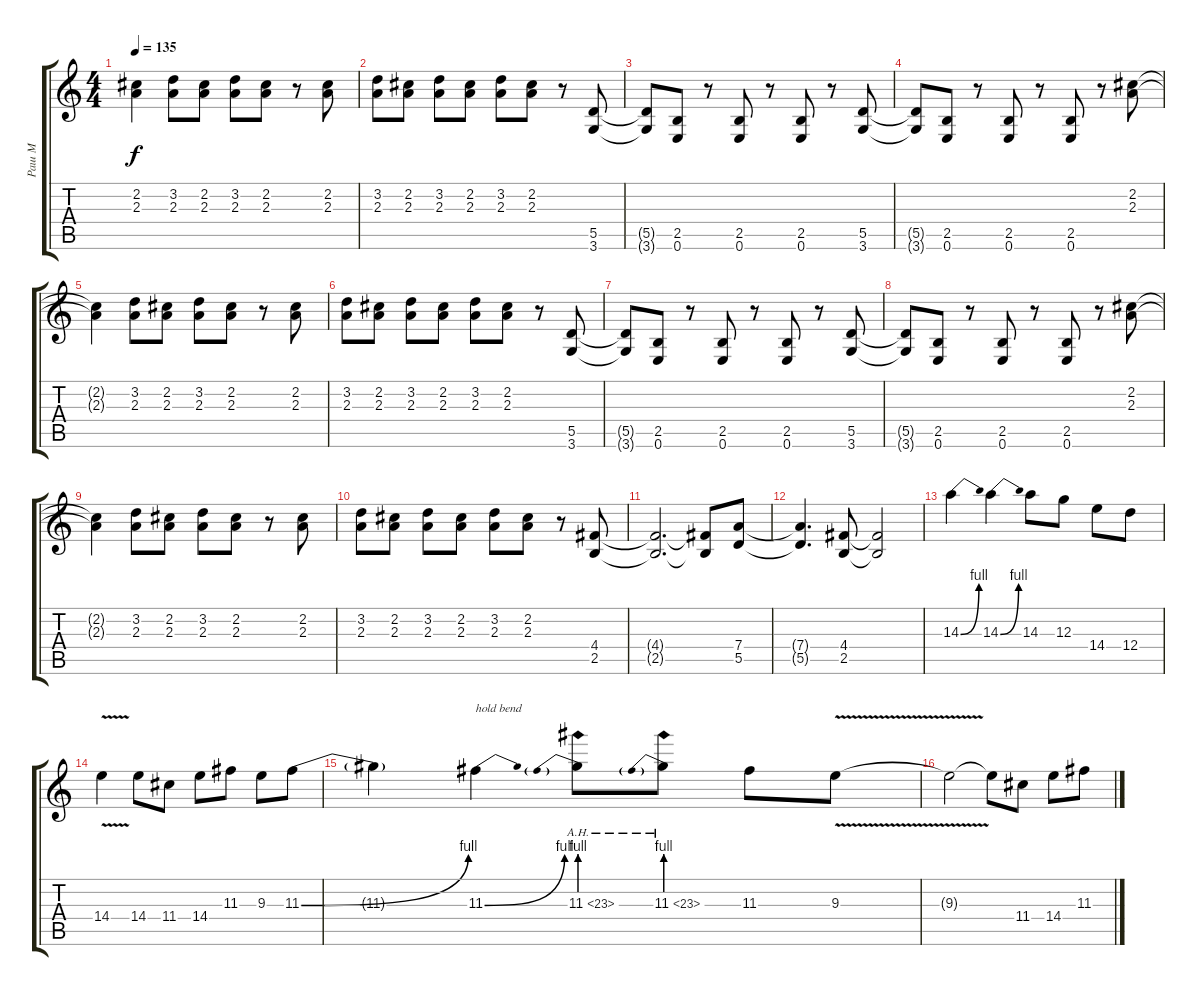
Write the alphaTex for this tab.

\track ("Раш М" "Раш М") {instrument distortionguitar}
\staff {score tabs}
\tuning (E4 B3 G3 D3 A2 E2) {hide}
\ts (4 4)
\tempo 135
\clef g2
\ks c
(2.2{t} 2.3{t}).4{dy f} (3.2 2.3).8 (2.2 2.3).8 (3.2 2.3).8 (2.2 2.3).8 r.8 (2.2 2.3).8 |
(3.2 2.3).8 (2.2 2.3).8 (3.2 2.3).8 (2.2 2.3).8 (3.2 2.3).8 (2.2 2.3).8 r.8 (5.5 3.6).8 |
(5.5{t} 3.6{t}).8 (2.5 0.6).8 r.8 (2.5 0.6).8 r.8 (2.5 0.6).8 r.8 (5.5 3.6).8 |
(5.5{t} 3.6{t}).8 (2.5 0.6).8 r.8 (2.5 0.6).8 r.8 (2.5 0.6).8 r.8 (2.2 2.3).8 |
(2.2{t} 2.3{t}).4 (3.2 2.3).8 (2.2 2.3).8 (3.2 2.3).8 (2.2 2.3).8 r.8 (2.2 2.3).8 |
(3.2 2.3).8 (2.2 2.3).8 (3.2 2.3).8 (2.2 2.3).8 (3.2 2.3).8 (2.2 2.3).8 r.8 (5.5 3.6).8 |
(5.5{t} 3.6{t}).8 (2.5 0.6).8 r.8 (2.5 0.6).8 r.8 (2.5 0.6).8 r.8 (5.5 3.6).8 |
(5.5{t} 3.6{t}).8 (2.5 0.6).8 r.8 (2.5 0.6).8 r.8 (2.5 0.6).8 r.8 (2.2 2.3).8 |
(2.2{t} 2.3{t}).4 (3.2 2.3).8 (2.2 2.3).8 (3.2 2.3).8 (2.2 2.3).8 r.8 (2.2 2.3).8 |
(3.2 2.3).8 (2.2 2.3).8 (3.2 2.3).8 (2.2 2.3).8 (3.2 2.3).8 (2.2 2.3).8 r.8 (4.4 2.5).8 |
(4.4{t} 2.5{t}).2{d} (4.4{t} 2.5{t}).8 (7.4 5.5).8 |
(7.4{t} 5.5{t}).4{d} (4.4 2.5).8 (4.4{t} 2.5{t}).2 |
14.3{be (bend 0 0 60 4)}.4 14.3{be (bend 0 0 60 4)}.4 14.3.8 12.3.8 14.4.8 12.4.8 |
14.4{v}.4 14.4.8 11.4.8 14.4.8 11.3.8 9.3.8 11.3{be (bend 0 0 60 4)}.8 |
11.3{t}.4 11.3{be (bend 0 0 60 4)}.4{txt "hold bend"} 11.3{be (prebend 0 4 60 4) ah 12}.8 11.3{be (prebend 0 4 60 4) ah 12}.8 11.3.8 9.3{v}.8 |
9.3{t}.2 9.3{t}.8 11.4.8 14.4.8 11.3.8
